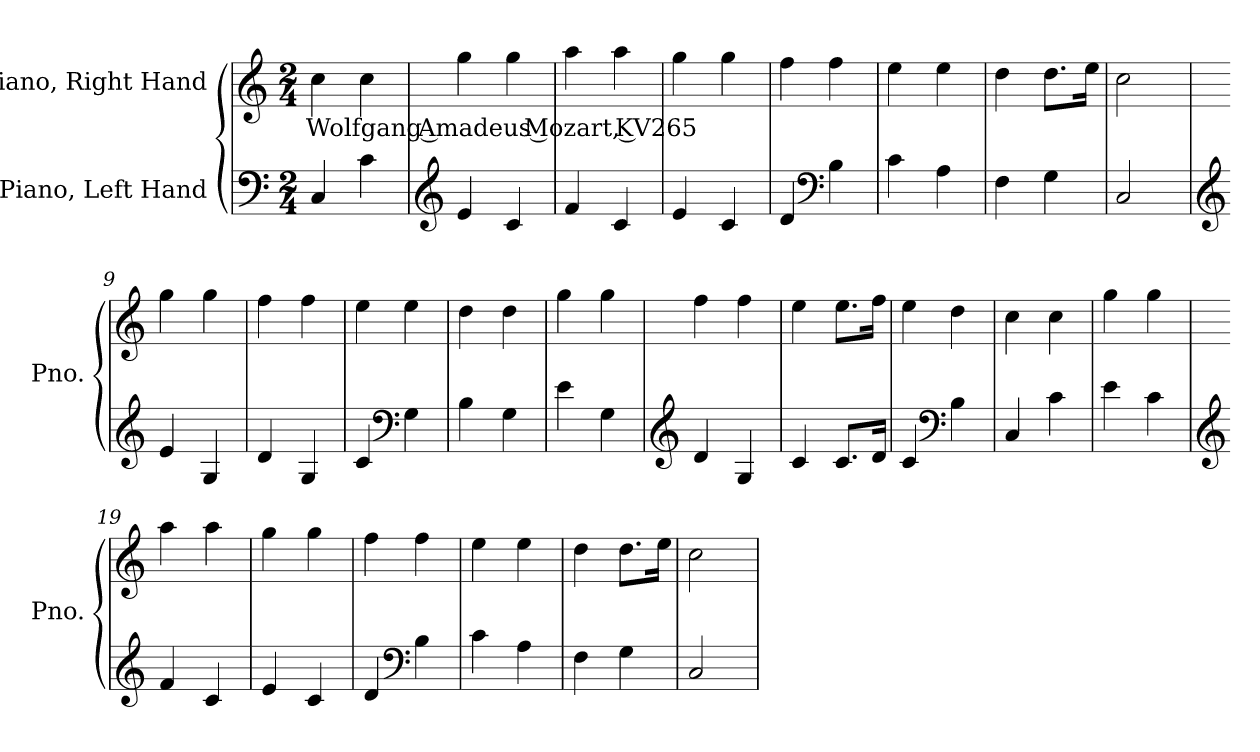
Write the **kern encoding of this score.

**kern	**kern	**text
*part2	*part1	*part1
*staff2	*staff1	*staff1
*I"Piano, Left Hand	*I"Piano, Right Hand	*
*I'Pno.	*I'Pno.	*
*clefF4	*clefG2	*
*k[]	*k[]	*
*M2/4	*M2/4	*
*MM100	*MM100	*
=1	=1	=1
!	!	!LO:LY:b
4C/	4cc\	Wolfgang Amadeus Mozart, KV265
4c\	4cc\	.
=2	=2	=2
*clefG2	*	*
4e/	4gg\	.
4c/	4gg\	.
=3	=3	=3
4f/	4aa\	.
4c/	4aa\	.
=4	=4	=4
4e/	4gg\	.
4c/	4gg\	.
=5	=5	=5
4d/	4ff\	.
*clefF4	*	*
4B\	4ff\	.
!!LO:LB:g=z
=6	=6	=6
4c\	4ee\	.
4A\	4ee\	.
=7	=7	=7
4F\	4dd\	.
4G\	8.dd\L	.
.	16ee\Jk	.
=8	=8	=8
2C/	2cc\	.
=9	=9	=9
*clefG2	*	*
4e/	4gg\	.
4G/	4gg\	.
=10	=10	=10
4d/	4ff\	.
4G/	4ff\	.
=11	=11	=11
4c/	4ee\	.
*clefF4	*	*
4G\	4ee\	.
=12	=12	=12
4B\	4dd\	.
4G\	4dd\	.
=13	=13	=13
4e\	4gg\	.
4G\	4gg\	.
=14	=14	=14
*clefG2	*	*
4d/	4ff\	.
4G/	4ff\	.
=15	=15	=15
4c/	4ee\	.
8.c/L	8.ee\L	.
16d/Jk	16ff\Jk	.
=16	=16	=16
4c/	4ee\	.
*clefF4	*	*
4B\	4dd\	.
!!LO:LB:g=z
=17	=17	=17
4C/	4cc\	.
4c\	4cc\	.
=18	=18	=18
4e\	4gg\	.
4c\	4gg\	.
=19	=19	=19
*clefG2	*	*
4f/	4aa\	.
4c/	4aa\	.
=20	=20	=20
4e/	4gg\	.
4c/	4gg\	.
=21	=21	=21
4d/	4ff\	.
*clefF4	*	*
4B\	4ff\	.
=22	=22	=22
4c\	4ee\	.
4A\	4ee\	.
=23	=23	=23
4F\	4dd\	.
4G\	8.dd\L	.
.	16ee\Jk	.
=24	=24	=24
2C/	2cc\	.
=	=	=
*-	*-	*-
